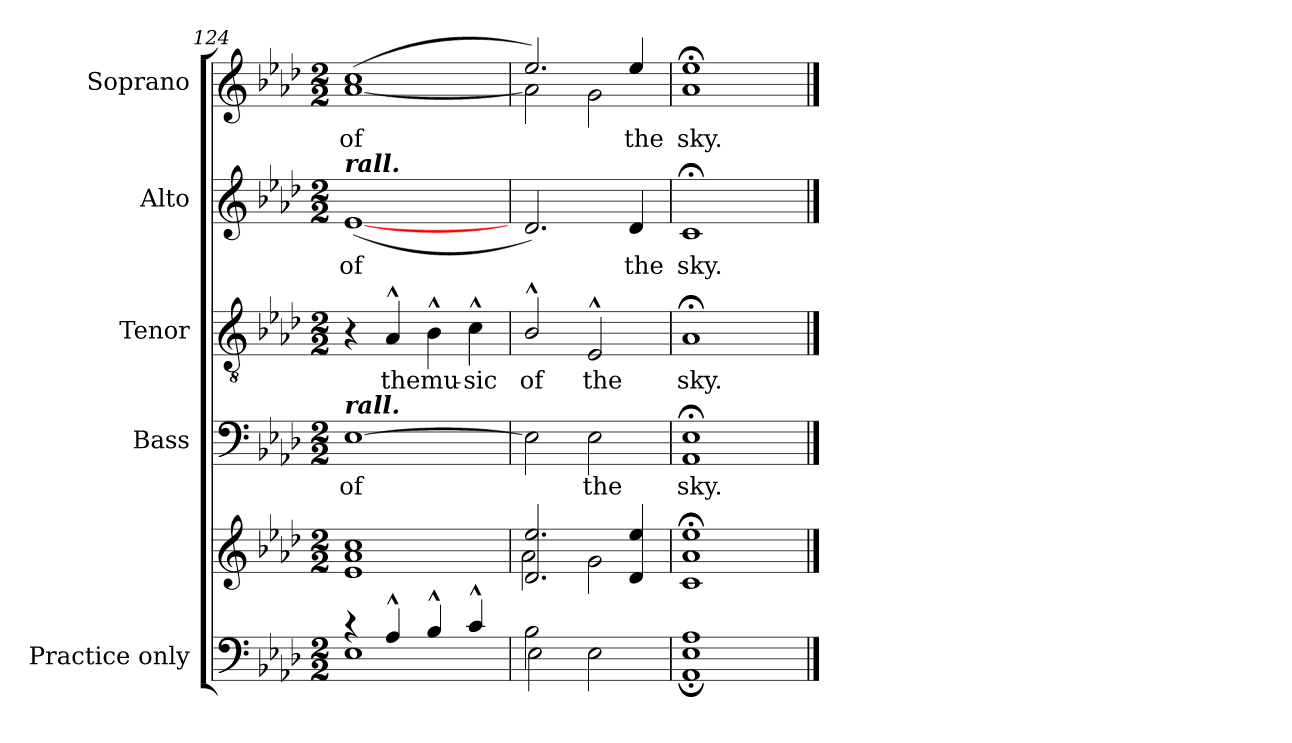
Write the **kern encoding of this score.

**kern	**kern	**kern	**text	**kern	**text	**kern	**text	**kern	**text
*part5	*part5	*part4	*part4	*part3	*part3	*part2	*part2	*part1	*part1
*staff6	*staff5	*staff4	*staff4	*staff3	*staff3	*staff2	*staff2	*staff1	*staff1
*I"Practice only	*	*I"Bass	*	*I"Tenor	*	*I"Alto	*	*I"Soprano	*
*	*	*I'B	*	*I'T	*	*I'A	*	*I'S	*
*clefF4	*clefG2	*clefF4	*	*clefGv2	*	*clefG2	*	*clefG2	*
*k[b-e-a-d-]	*k[b-e-a-d-]	*k[b-e-a-d-]	*	*k[b-e-a-d-]	*	*k[b-e-a-d-]	*	*k[b-e-a-d-]	*
*A-:	*A-:	*A-:	*	*A-:	*	*A-:	*	*A-:	*
*M2/2	*M2/2	*M2/2	*	*M2/2	*	*M2/2	*	*M2/2	*
=124	=124	=124	=124	=124	=124	=124	=124	=124	=124
*^	*^	*	*	*	*	*	*	*	*
!	!	!	!	!	!	!	!	!	!	!LO:TX:a:Bi:t=rall.	!
!	!	!	!	!	!	!	!	!LO:TX:a:Bi:t=rall.	!	!	!
!	!	!	!	!	!	!LO:TX:a:Bi:t=rall.	!	!	!	!	!
!	!	!	!	!LO:TX:a:Bi:t=rall.	!	!	!	!	!	!	!
!	!	!	!	!	!LO:LY:b	!	!	!	!LO:LY:b	!	!LO:LY:b
*	*	*	*	*	*	*^	*	*	*	*^	*
4r	1E-\	1a-/ 1cc/	1e-\	[1E-	of	4r	2ryy	.	(<[1e-	of	(<1cc	[1a-\	of
!	!	!	!	!	!	!	!	!LO:LY:b	!	!	!	!	!
4A-^^/	.	.	.	.	.	4A-^^	.	the	.	.	.	.	.
!	!	!	!	!	!	!	!	!LO:LY:b	!	!	!	!	!
4B-^^/	.	.	.	.	.	4B-^^\	2ryy	mu-	.	.	.	.	.
!	!	!	!	!	!	!	!	!LO:LY:b	!	!	!	!	!
4c^^/	.	.	.	.	.	4c^^\	.	-sic	.	.	.	.	.
=125	=125	=125	=125	=125	=125	=125	=125	=125	=125	=125	=125	=125	=125
!	!	!	!	!	!	!	!	!LO:LY:b	!	!	!	!	!
2B-\	2E-\	2.d-/ 2.ee-/	2a-\	2E-]	.	2B-^^/	2ryy	of	2.d-)	.	2.ee-/)	2a-\]	.
!	!	!	!	!	!LO:LY:b	!	!	!LO:LY:b	!	!	!	!	!
2ryy	2E-\	.	2g\	2E-	the	2E-^^	2ryy	the	.	.	.	2g\	.
!	!	!	!	!	!	!	!	!	!	!LO:LY:b	!	!	!LO:LY:b
.	.	4d-/ 4ee-/	.	.	.	.	.	.	4d-	the	4ee-/	.	the
=126	=126	=126	=126	=126	=126	=126	=126	=126	=126	=126	=126	=126	=126
!	!	!	!	!	!LO:LY:b	!	!	!LO:LY:b	!	!LO:LY:b	!	!	!LO:LY:b
1E-/ 1A-/	1AA-;\	1a-/;< 1ee-/;<	1c\	1AA-;< 1E-;<	sky.	1A-;<	2ryy	sky.	1c;<	sky.	1ee-;<	1a-\	sky.
.	.	.	.	.	.	.	2ryy	.	.	.	.	.	.
*v	*v	*	*	*	*	*v	*v	*	*	*	*v	*v	*
*	*v	*v	*	*	*	*	*	*	*	*
==	==	==	==	==	==	==	==	==	==
*-	*-	*-	*-	*-	*-	*-	*-	*-	*-
